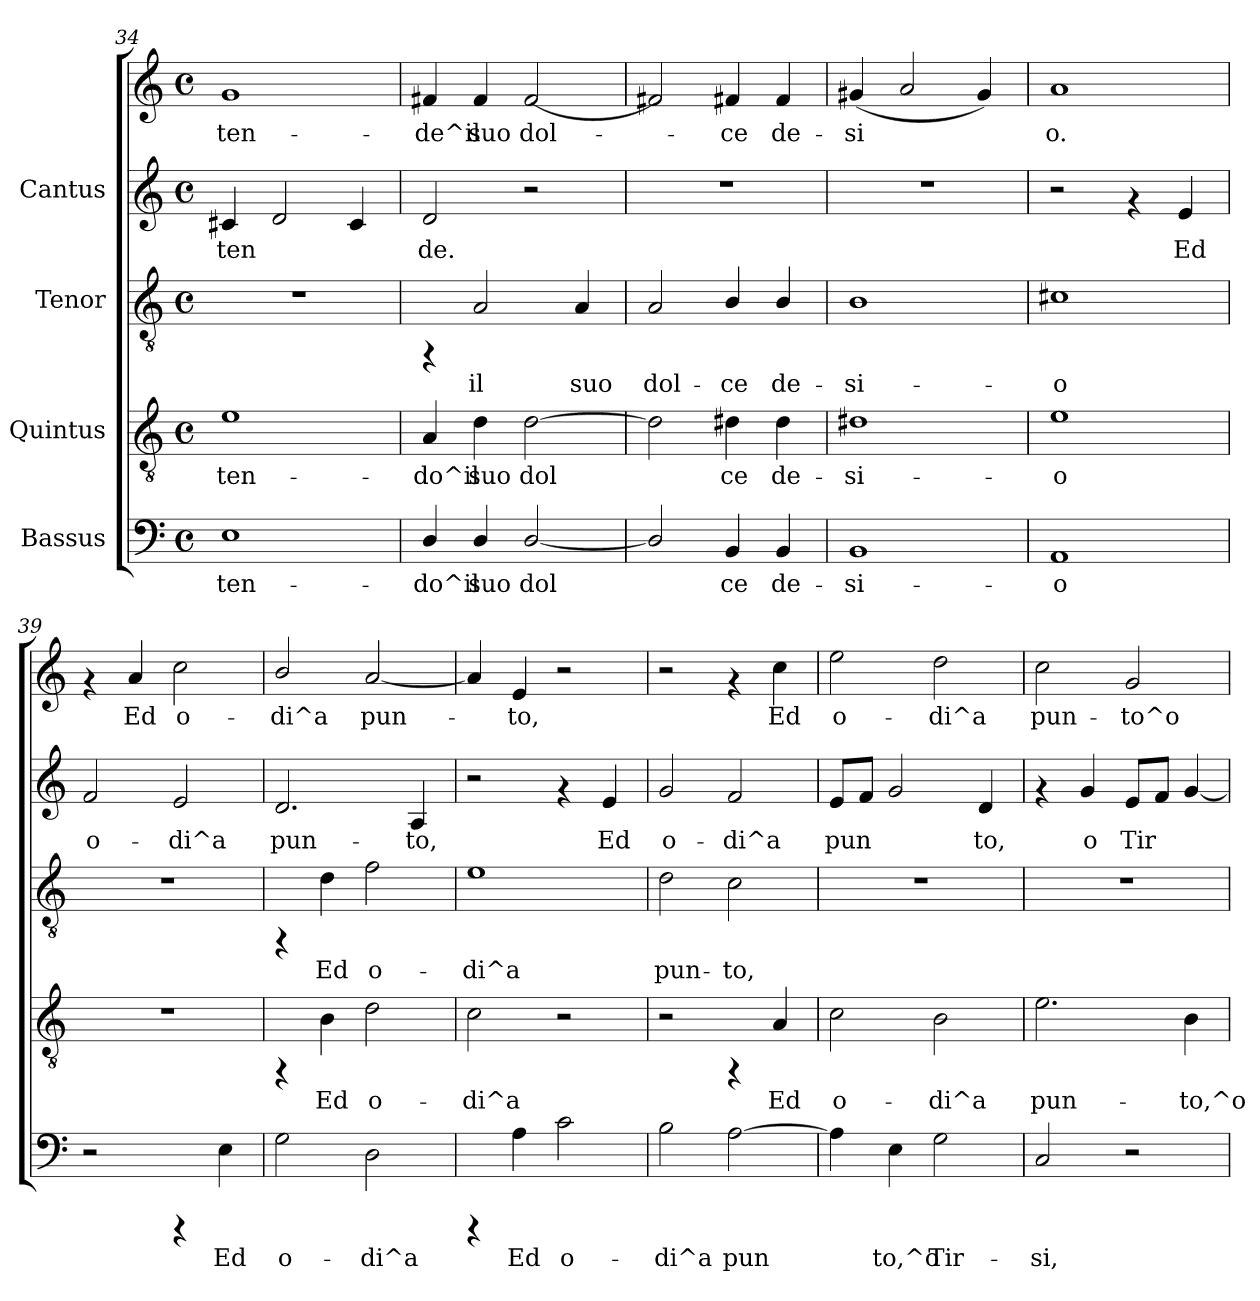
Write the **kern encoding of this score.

**kern	**text	**kern	**text	**kern	**text	**kern	**text	**kern	**text
*part4	*part4	*part3	*part3	*part2	*part2	*part1	*part1	*part1	*part1
*staff5	*staff5	*staff4	*staff4	*staff3	*staff3	*staff2	*staff2	*staff1	*staff1
*I"Bassus	*	*I"Quintus	*	*I"Tenor	*	*I"Cantus	*	*	*
*clefF4	*	*clefGv2	*	*clefGv2	*	*clefG2	*	*clefG2	*
*M4/4	*	*M4/4	*	*M4/4	*	*M4/4	*	*M4/4	*
*met(c)	*	*met(c)	*	*met(c)	*	*met(c)	*	*met(c)	*
=34	=34	=34	=34	=34	=34	=34	=34	=34	=34
!	!LO:LY:b:cj	!	!LO:LY:b:cj	!	!	!	!LO:LY:b:cj	!	!LO:LY:b:cj
1E	-ten-	1e	-ten-	1r	.	4c#X/	-ten-	1g	-ten-
!	!	!	!	!	!	!	!LO:LY:b:cj	!	!
.	.	.	.	.	.	2d/	--	.	.
!	!	!	!	!	!	!	!LO:LY:b:cj	!	!
.	.	.	.	.	.	4c#/	--	.	.
!!LO:PB:g=z
=35	=35	=35	=35	=35	=35	=35	=35	=35	=35
!	!LO:LY:b:cj	!	!LO:LY:b:cj	!	!	!	!LO:LY:b:cj	!	!LO:LY:b:cj
4D/	-do^il	4A/	-do^il	4rFF	.	2d/	-de.	4f#X/	-de^il
!	!LO:LY:b:cj	!	!LO:LY:b:cj	!	!LO:LY:b:cj	!	!	!	!LO:LY:b:cj
4D/	suo	4d\	suo	2A/	il	.	.	4f#/	suo
!	!LO:LY:b:cj	!	!LO:LY:b:cj	!	!	!	!	!	!LO:LY:b:cj
[<2D/	dol-	[>2d\	dol-	.	.	2r	.	[<2f#/	dol-
!	!	!	!	!	!LO:LY:b:cj	!	!	!	!
.	.	.	.	4A/	suo	.	.	.	.
=36	=36	=36	=36	=36	=36	=36	=36	=36	=36
!	!LO:LY:b:cj	!	!LO:LY:b:cj	!	!LO:LY:b:cj	!	!	!	!LO:LY:b:cj
2D/]	-	2d\]	-	2A/	dol-	1r	.	2f#X/]	.
!	!LO:LY:b:cj	!	!LO:LY:b:cj	!	!LO:LY:b:cj	!	!	!	!LO:LY:b:cj
4BB/	ce	4d#X\	ce	4B/	-ce	.	.	4f#X/	ce
!	!LO:LY:b:cj	!	!LO:LY:b:cj	!	!LO:LY:b:cj	!	!	!	!LO:LY:b:cj
4BB/	de-	4d#\	de-	4B/	de-	.	.	4f#/	de-
=37	=37	=37	=37	=37	=37	=37	=37	=37	=37
!	!LO:LY:b:cj	!	!LO:LY:b:cj	!	!LO:LY:b:cj	!	!	!	!LO:LY:b:cj
1BB	-si-	1d#X	-si-	1B	-si-	1r	.	(<4g#X/	-si-
!	!	!	!	!	!	!	!	!	!LO:LY:b:cj
.	.	.	.	.	.	.	.	2a/	--
!	!	!	!	!	!	!	!	!	!LO:LY:b:cj
.	.	.	.	.	.	.	.	4g#/)	--
=38	=38	=38	=38	=38	=38	=38	=38	=38	=38
!	!LO:LY:b:cj	!	!LO:LY:b:cj	!	!LO:LY:b:cj	!	!	!	!LO:LY:b:cj
1AA	-o	1e	-o	1c#X	-o	2r	.	1a	-o.
.	.	.	.	.	.	4rf	.	.	.
!	!	!	!	!	!	!	!LO:LY:b:cj	!	!
.	.	.	.	.	.	4e/	Ed	.	.
=39	=39	=39	=39	=39	=39	=39	=39	=39	=39
!	!	!	!	!	!	!	!LO:LY:b:cj	!	!
2r	.	1r	.	1r	.	2f/	-o-	4rf	.
!	!	!	!	!	!	!	!	!	!LO:LY:b:cj
.	.	.	.	.	.	.	.	4a/	Ed
!	!	!	!	!	!	!	!LO:LY:b:cj	!	!LO:LY:b:cj
4rCCC	.	.	.	.	.	2e/	-di^a	2cc\	o-
!	!LO:LY:b:cj	!	!	!	!	!	!	!	!
4E\	Ed	.	.	.	.	.	.	.	.
=40	=40	=40	=40	=40	=40	=40	=40	=40	=40
!	!LO:LY:b:cj	!	!	!	!	!	!LO:LY:b:cj	!	!LO:LY:b:cj
2G\	o-	4rFF	.	4rFF	.	2.d/	-pun-	2b/	di^a
!	!	!	!LO:LY:b:cj	!	!LO:LY:b:cj	!	!	!	!
.	.	4B\	Ed	4d\	Ed	.	.	.	.
!	!LO:LY:b:cj	!	!LO:LY:b:cj	!	!LO:LY:b:cj	!	!	!	!LO:LY:b:cj
2D\	-di^a	2d\	o-	2f\	o-	.	.	[<2a/	pun-
!	!	!	!	!	!	!	!LO:LY:b:cj	!	!
.	.	.	.	.	.	4A/	-to,	.	.
!!LO:LB:g=z
=41	=41	=41	=41	=41	=41	=41	=41	=41	=41
!	!	!	!LO:LY:b:cj	!	!LO:LY:b:cj	!	!	!	!LO:LY:b:cj
4rCCC	.	2c\	-di^a	1e	-di^a	2r	.	4a/]	.
!	!LO:LY:b:cj	!	!	!	!	!	!	!	!LO:LY:b:cj
4A\	Ed	.	.	.	.	.	.	4e/	to,
!	!LO:LY:b:cj	!	!	!	!	!	!	!	!
2c\	o-	2r	.	.	.	4rf	.	2r	.
!	!	!	!	!	!	!	!LO:LY:b:cj	!	!
.	.	.	.	.	.	4e/	Ed	.	.
=42	=42	=42	=42	=42	=42	=42	=42	=42	=42
!	!LO:LY:b:cj	!	!	!	!LO:LY:b:cj	!	!LO:LY:b:cj	!	!
2B\	-di^a	2r	.	2d\	pun-	2g/	o-	2r	.
!	!LO:LY:b:cj	!	!	!	!LO:LY:b:cj	!	!LO:LY:b:cj	!	!
[>2A\	pun-	4rFF	.	2c\	-to,	2f/	-di^a	4rf	.
!	!	!	!LO:LY:b:cj	!	!	!	!	!	!LO:LY:b:cj
.	.	4A/	Ed	.	.	.	.	4cc\	Ed
=43	=43	=43	=43	=43	=43	=43	=43	=43	=43
!	!LO:LY:b:cj	!	!LO:LY:b:cj	!	!	!	!LO:LY:b:cj	!	!LO:LY:b:cj
4A\]	-	2c\	o-	1r	.	8e/L	pun-	2ee\	o-
!	!	!	!	!	!	!	!LO:LY:b:cj	!	!
.	.	.	.	.	.	8f/J	-	.	.
!	!LO:LY:b:cj	!	!	!	!	!	!LO:LY:b:cj	!	!
4E\	to,^o	.	.	.	.	2g/	.	.	.
!	!LO:LY:b:cj	!	!LO:LY:b:cj	!	!	!	!	!	!LO:LY:b:cj
2G\	Tir-	2B\	-di^a	.	.	.	.	2dd\	-di^a
!	!	!	!	!	!	!	!LO:LY:b:cj	!	!
.	.	.	.	.	.	4d/	to,	.	.
=44	=44	=44	=44	=44	=44	=44	=44	=44	=44
!	!LO:LY:b:cj	!	!LO:LY:b:cj	!	!	!	!	!	!LO:LY:b:cj
2C/	-si,	2.e\	pun-	1r	.	4rf	.	2cc\	pun-
!	!	!	!	!	!	!	!LO:LY:b:cj	!	!
.	.	.	.	.	.	4g/	o	.	.
!	!	!	!	!	!	!	!LO:LY:b:cj	!	!LO:LY:b:cj
2r	.	.	.	.	.	8e/L	Tir-	2g/	-to^o
!	!	!	!	!	!	!	!LO:LY:b:cj	!	!
.	.	.	.	.	.	8f/J	--	.	.
!	!	!	!LO:LY:b:cj	!	!	!	!LO:LY:b:cj	!	!
.	.	4B\	-to,^o	.	.	[<4g/	--	.	.
=	=	=	=	=	=	=	=	=	=
*-	*-	*-	*-	*-	*-	*-	*-	*-	*-
